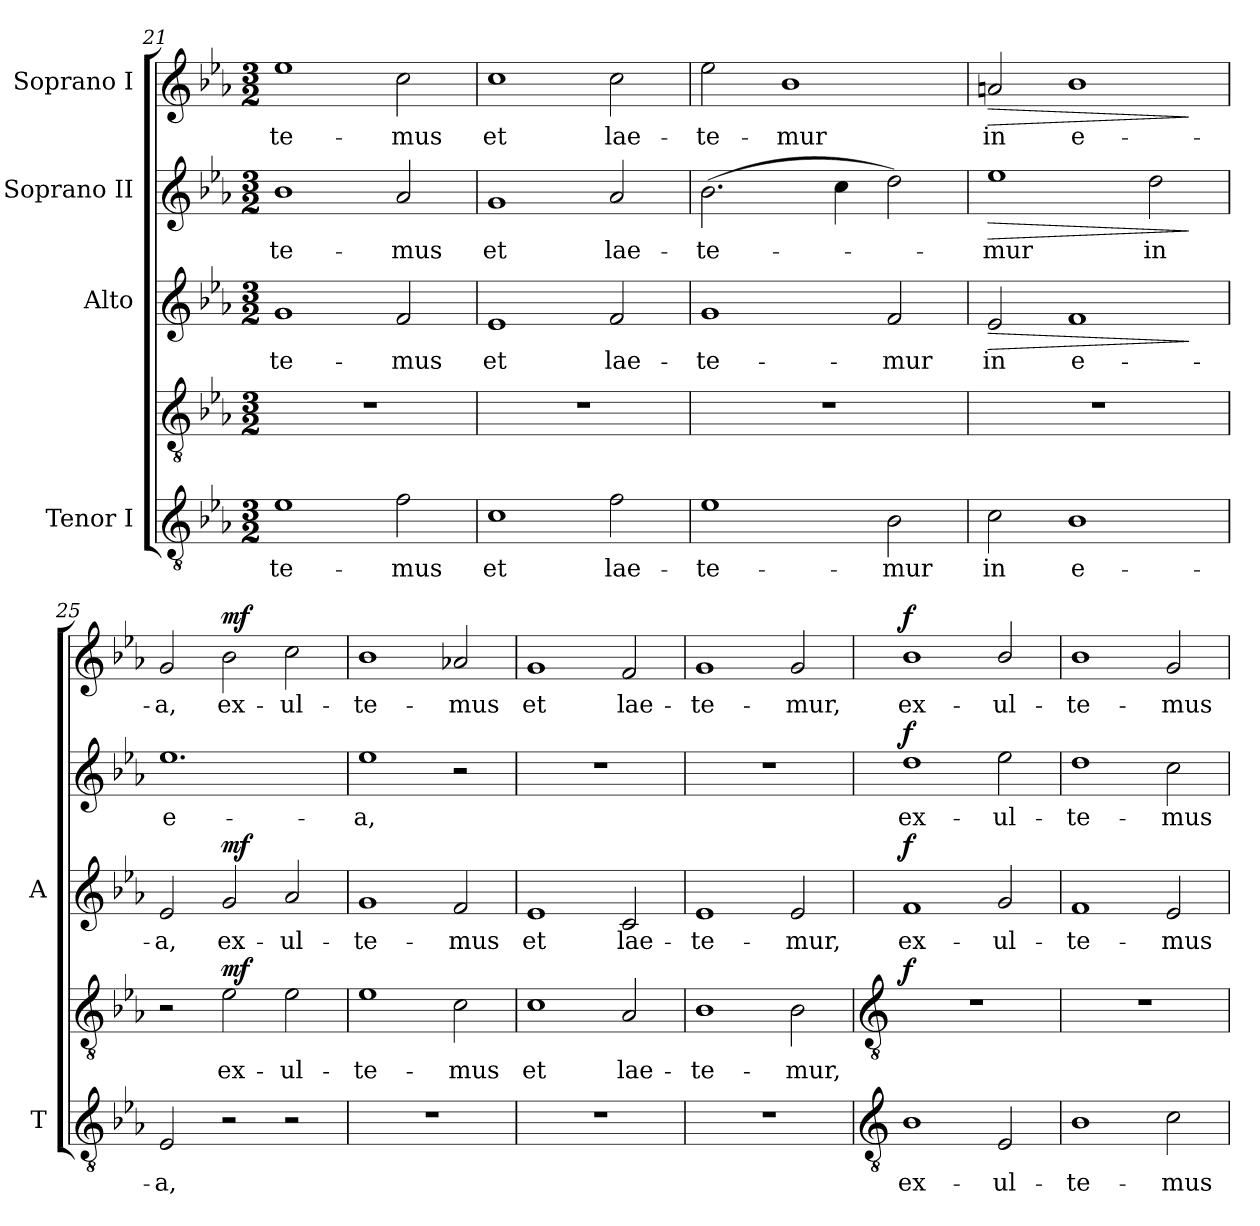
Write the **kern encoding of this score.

**kern	**text	**kern	**text	**dynam	**kern	**text	**dynam	**kern	**text	**dynam	**kern	**text	**dynam
*part4	*part4	*part4	*part4	*part4	*part3	*part3	*part3	*part2	*part2	*part2	*part1	*part1	*part1
*staff5	*staff5	*staff4	*staff4	*staff4/5	*staff3	*staff3	*staff3	*staff2	*staff2	*staff2	*staff1	*staff1	*staff1
*I"Tenor I	*	*	*	*	*I"Alto	*	*	*I"Soprano II	*	*	*I"Soprano I	*	*
*I'T	*	*	*	*	*I'A	*	*	*	*	*	*	*	*
*clefGv2	*	*clefGv2	*	*	*clefG2	*	*	*clefG2	*	*	*clefG2	*	*
*k[b-e-a-]	*	*k[b-e-a-]	*	*	*k[b-e-a-]	*	*	*k[b-e-a-]	*	*	*k[b-e-a-]	*	*
*E-:	*	*E-:	*	*	*E-:	*	*	*E-:	*	*	*E-:	*	*
*M3/2	*	*M3/2	*	*	*M3/2	*	*	*M3/2	*	*	*M3/2	*	*
=21	=21	=21	=21	=21	=21	=21	=21	=21	=21	=21	=21	=21	=21
!	!LO:LY:b	!LO:N:vis=1	!	!	!	!LO:LY:b	!	!	!LO:LY:b	!	!	!LO:LY:b	!
1e-	-te-	1.r	.	.	1g	-te-	.	1b-	-te-	.	1ee-	-te-	.
!	!LO:LY:b	!	!	!	!	!LO:LY:b	!	!	!LO:LY:b	!	!	!LO:LY:b	!
2f	-mus	.	.	.	2f	-mus	.	2a-	-mus	.	2cc	-mus	.
=22	=22	=22	=22	=22	=22	=22	=22	=22	=22	=22	=22	=22	=22
!	!LO:LY:b	!LO:N:vis=1	!	!	!	!LO:LY:b	!	!	!LO:LY:b	!	!	!LO:LY:b	!
1c	et	1.r	.	.	1e-	et	.	1g	et	.	1cc	et	.
!	!LO:LY:b	!	!	!	!	!LO:LY:b	!	!	!LO:LY:b	!	!	!LO:LY:b	!
2f	lae-	.	.	.	2f	lae-	.	2a-	lae-	.	2cc	lae-	.
=23	=23	=23	=23	=23	=23	=23	=23	=23	=23	=23	=23	=23	=23
!	!LO:LY:b	!LO:N:vis=1	!	!	!	!LO:LY:b	!	!	!LO:LY:b	!	!	!LO:LY:b	!
1e-	-te-	1.r	.	.	1g	-te-	.	(>2.b-	-te-	.	2ee-	-te-	.
!	!	!	!	!	!	!	!	!	!	!	!	!LO:LY:b	!
.	.	.	.	.	.	.	.	.	.	.	1b-	-mur	.
.	.	.	.	.	.	.	.	4cc	.	.	.	.	.
!	!LO:LY:b	!	!	!	!	!LO:LY:b	!	!	!	!	!	!	!
2B-	-mur	.	.	.	2f	-mur	.	2dd)	.	.	.	.	.
=24	=24	=24	=24	=24	=24	=24	=24	=24	=24	=24	=24	=24	=24
!	!LO:LY:b	!LO:N:vis=1	!	!	!	!LO:LY:b	!LO:HP:b	!	!LO:LY:b	!LO:HP:b	!	!LO:LY:b	!LO:HP:b
2c	in	1.r	.	.	2e-	in	>	1ee-	mur	>	2an	in	>
!	!LO:LY:b	!	!	!	!	!LO:LY:b	!	!	!	!	!	!LO:LY:b	!
1B-	e-	.	.	.	1f	e-	.	.	.	.	1b-	e-	.
!	!	!	!	!	!	!	!	!	!LO:LY:b	!	!	!	!
.	.	.	.	.	.	.	.	2dd	in	.	.	.	.
.	.	.	.	.	.	.	]	.	.	]	.	.	]
=25	=25	=25	=25	=25	=25	=25	=25	=25	=25	=25	=25	=25	=25
!	!LO:LY:b	!	!	!	!	!LO:LY:b	!	!	!LO:LY:b	!	!	!LO:LY:b	!
2E-	-a,	2r	.	.	2e-	-a,	.	1.ee-	e-	.	2g	-a,	.
!	!	!	!LO:LY:b	!LO:DY:b	!	!LO:LY:b	!LO:DY:b	!	!	!	!	!LO:LY:b	!LO:DY:b
2r	.	2e-	-ex-	mf	2g	ex-	mf	.	.	.	2b-	ex-	mf
!	!	!	!LO:LY:b	!	!	!LO:LY:b	!	!	!	!	!	!LO:LY:b	!
2r	.	2e-	-ul-	.	2a-	-ul-	.	.	.	.	2cc	-ul-	.
=26	=26	=26	=26	=26	=26	=26	=26	=26	=26	=26	=26	=26	=26
!LO:N:vis=1	!	!	!LO:LY:b	!	!	!LO:LY:b	!	!	!LO:LY:b	!	!	!LO:LY:b	!
1.r	.	1e-	te-	.	1g	-te-	.	1ee-	-a,	.	1b-	-te-	.
!	!	!	!LO:LY:b	!	!	!LO:LY:b	!	!	!	!	!	!LO:LY:b	!
.	.	2c	-mus	.	2f	-mus	.	2r	.	.	2a-X	-mus	.
=27	=27	=27	=27	=27	=27	=27	=27	=27	=27	=27	=27	=27	=27
!LO:N:vis=1	!	!	!LO:LY:b	!	!	!LO:LY:b	!	!LO:N:vis=1	!	!	!	!LO:LY:b	!
1.r	.	1c	et	.	1e-	et	.	1.r	.	.	1g	et	.
!	!	!	!LO:LY:b	!	!	!LO:LY:b	!	!	!	!	!	!LO:LY:b	!
.	.	2A-	lae-	.	2c	lae-	.	.	.	.	2f	lae-	.
=28	=28	=28	=28	=28	=28	=28	=28	=28	=28	=28	=28	=28	=28
!LO:N:vis=1	!	!	!LO:LY:b	!	!	!LO:LY:b	!	!LO:N:vis=1	!	!	!	!LO:LY:b	!
1.r	.	1B-	-te-	.	1e-	-te-	.	1.r	.	.	1g	-te-	.
!	!	!	!LO:LY:b	!	!	!LO:LY:b	!	!	!	!	!	!LO:LY:b	!
.	.	2B-	-mur,	.	2e-	-mur,	.	.	.	.	2g	-mur,	.
!!LO:LB:g=z
=29	=29	=29	=29	=29	=29	=29	=29	=29	=29	=29	=29	=29	=29
*clefGv2	*	*clefGv2	*	*	*	*	*	*	*	*	*	*	*
!	!LO:LY:b	!LO:N:vis=1	!	!LO:DY:b=2	!	!LO:LY:b	!LO:DY:b	!	!LO:LY:b	!LO:DY:b	!	!LO:LY:b	!LO:DY:b
1B-	ex-	1.r	.	f	1f	ex-	f	1dd	ex-	f	1b-	ex-	f
!	!LO:LY:b	!	!	!	!	!LO:LY:b	!	!	!LO:LY:b	!	!	!LO:LY:b	!
2E-	-ul-	.	.	.	2g	-ul-	.	2ee-	-ul-	.	2b-/	-ul-	.
=30	=30	=30	=30	=30	=30	=30	=30	=30	=30	=30	=30	=30	=30
!	!LO:LY:b	!LO:N:vis=1	!	!	!	!LO:LY:b	!	!	!LO:LY:b	!	!	!LO:LY:b	!
1B-	-te-	1.r	.	.	1f	-te-	.	1dd	-te-	.	1b-	-te-	.
!	!LO:LY:b	!	!	!	!	!LO:LY:b	!	!	!LO:LY:b	!	!	!LO:LY:b	!
2c	-mus	.	.	.	2e-	-mus	.	2cc	-mus	.	2g	-mus	.
=	=	=	=	=	=	=	=	=	=	=	=	=	=
*-	*-	*-	*-	*-	*-	*-	*-	*-	*-	*-	*-	*-	*-
